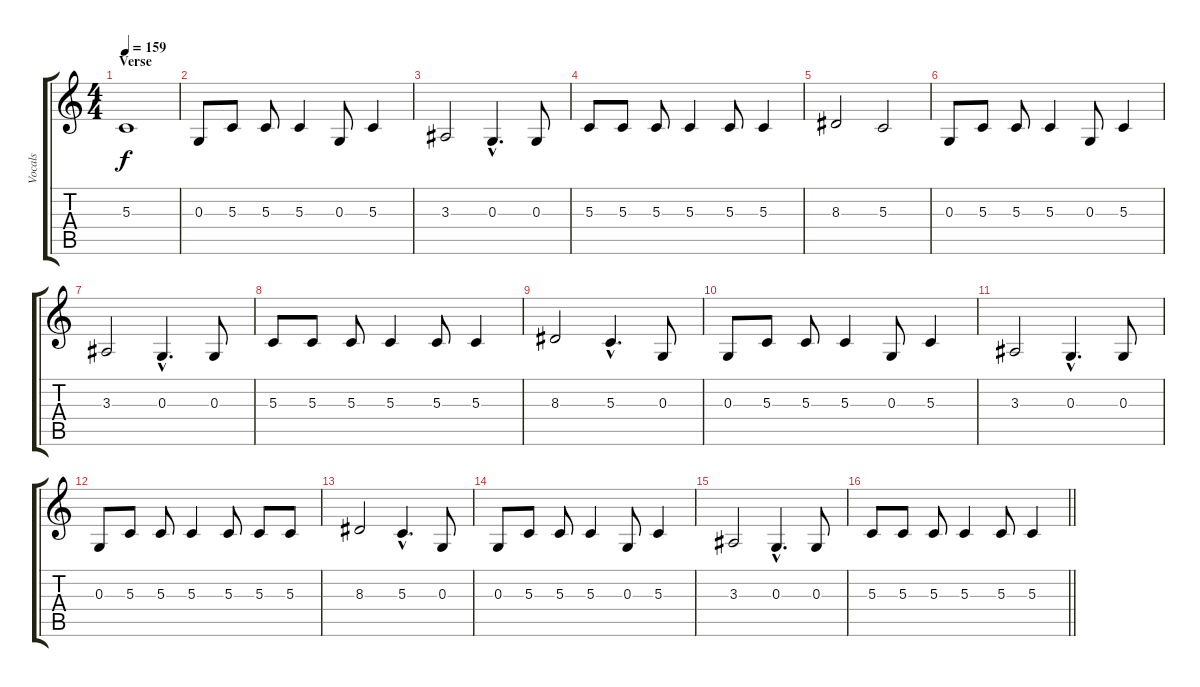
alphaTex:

\track ("Vocals" "Vocals") {instrument tenorsax}
\staff {score tabs}
\tuning (E4 B3 G3 D3 A2 E2) {hide}
\ts (4 4)
\section ("" "Verse")
\tempo 159
\clef g2
\ks c
5.3.1{dy f} |
0.3.8 5.3.8 5.3.8 5.3.4 0.3.8 5.3.4 |
3.3.2 0.3{hac}.4{d} 0.3.8 |
5.3.8 5.3.8 5.3.8 5.3.4 5.3.8 5.3.4 |
8.3.2 5.3.2 |
0.3.8 5.3.8 5.3.8 5.3.4 0.3.8 5.3.4 |
3.3.2 0.3{hac}.4{d} 0.3.8 |
5.3.8 5.3.8 5.3.8 5.3.4 5.3.8 5.3.4 |
8.3.2 5.3{hac}.4{d} 0.3.8 |
0.3.8 5.3.8 5.3.8 5.3.4 0.3.8 5.3.4 |
3.3.2 0.3{hac}.4{d} 0.3.8 |
0.3.8 5.3.8 5.3.8 5.3.4 5.3.8 5.3.8 5.3.8 |
8.3.2 5.3{hac}.4{d} 0.3.8 |
0.3.8 5.3.8 5.3.8 5.3.4 0.3.8 5.3.4 |
3.3.2 0.3{hac}.4{d} 0.3.8 |
\barLineRight lightlight
5.3.8 5.3.8 5.3.8 5.3.4 5.3.8 5.3.4
